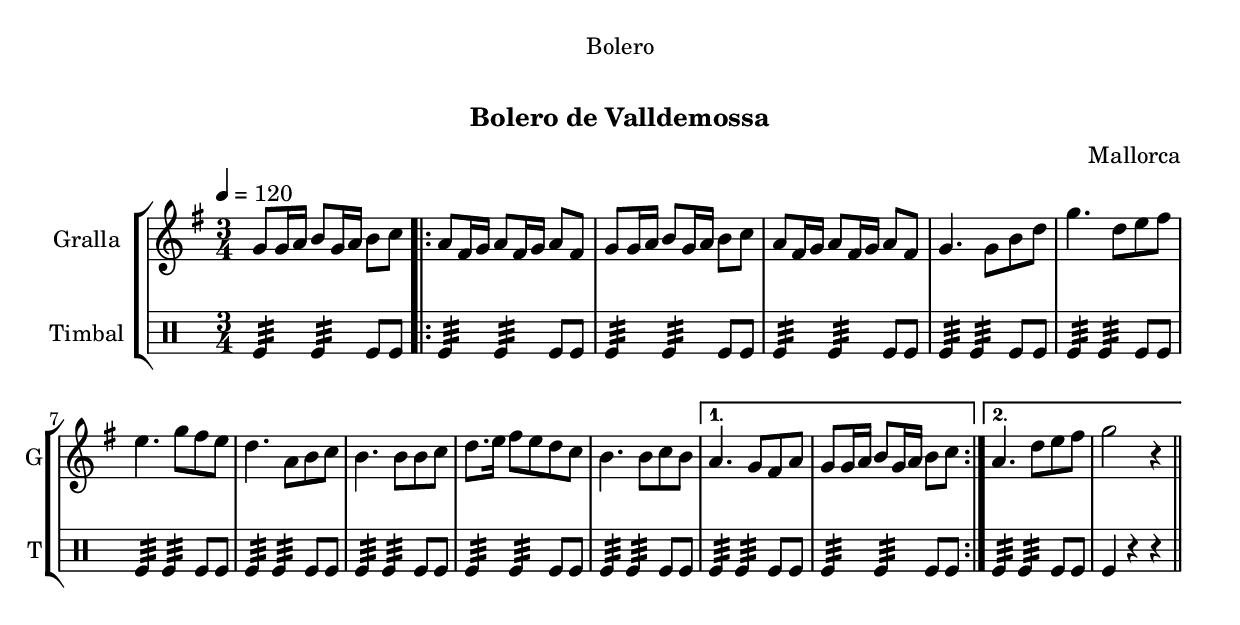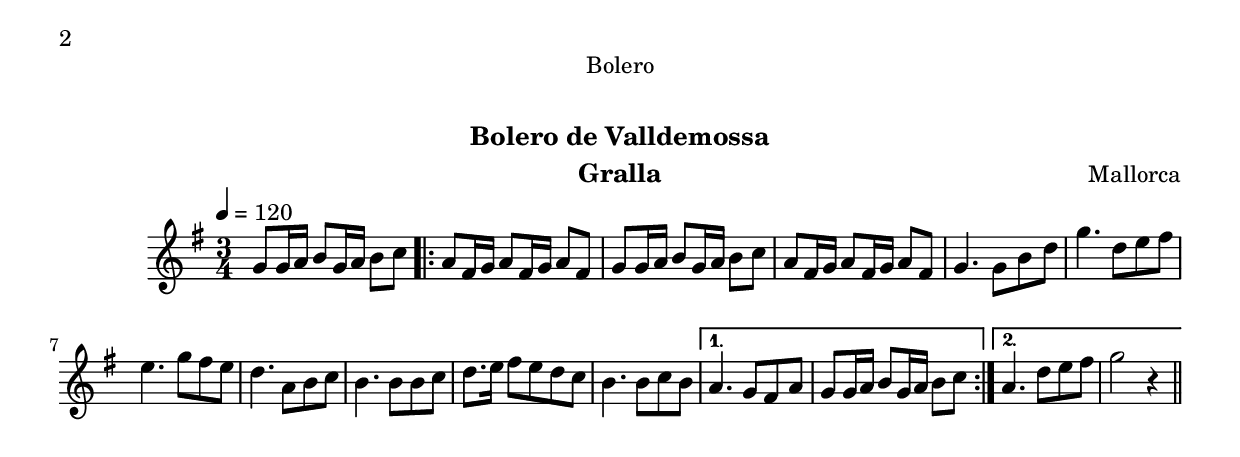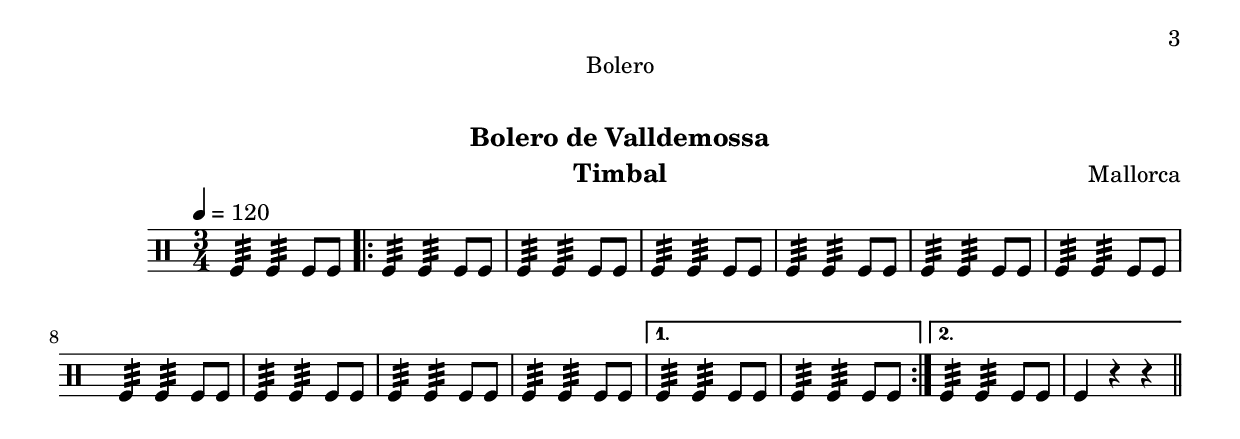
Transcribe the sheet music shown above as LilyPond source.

\version "2.22.1"

\header {
  dedication="Bolero"
  title="    "
  subtitle="Bolero de Valldemossa"
  subsubtitle=""
  poet=""
  meter=""
  piece=""
  composer="Mallorca"
  arranger=""
  opus=""
  instrument=""
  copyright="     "
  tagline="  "
}

liniaroAa =
\relative g'
{
  \tempo 4=120
  \clef treble
  \key g \major
  \time 3/4
  g8 g16 a b8 g16 a b8 c  |
  \repeat volta 2 { a8 fis16 g a8 fis16 g a8 fis  |
  g8 g16 a b8 g16 a b8 c  |
  a8 fis16 g a8 fis16 g a8 fis  |
  %05
  g4. g8 b d  |
  g4. d8 e fis  |
  e4. g8 fis e  |
  d4. a8 b c  |
  b4. b8 b c  |
  %10
  d8. e16 fis8 e d c  |
  b4. b8 c b }
  \alternative { { a4. g8 fis a  |
  g8 g16 a b8 g16 a b8 c }
  { a4. d8 e fis  |
  %15
  g2 r4 } } \bar "||"
}

liniaroAb =
\drummode
{
  \tempo 4=120
  \time 3/4
  tomfl4:32 tomfl:32 tomfl8 tomfl  |
  \repeat volta 2 { tomfl4:32 tomfl:32 tomfl8 tomfl  |
  tomfl4:32 tomfl:32 tomfl8 tomfl  |
  tomfl4:32 tomfl:32 tomfl8 tomfl  |
  %05
  tomfl4:32 tomfl:32 tomfl8 tomfl  |
  tomfl4:32 tomfl:32 tomfl8 tomfl  |
  tomfl4:32 tomfl:32 tomfl8 tomfl  |
  tomfl4:32 tomfl:32 tomfl8 tomfl  |
  tomfl4:32 tomfl:32 tomfl8 tomfl  |
  %10
  tomfl4:32 tomfl:32 tomfl8 tomfl  |
  tomfl4:32 tomfl:32 tomfl8 tomfl }
  \alternative { { tomfl4:32 tomfl:32 tomfl8 tomfl  |
  tomfl4:32 tomfl:32 tomfl8 tomfl }
  { tomfl4:32 tomfl:32 tomfl8 tomfl  |
  %15
  tomfl4 r r } } \bar "||"
}

\bookpart {
  \score {
    \new StaffGroup {
      \override Score.RehearsalMark #'self-alignment-X = #LEFT
      <<
        \new Staff \with {instrumentName = #"Gralla" shortInstrumentName = #"G"} \liniaroAa
        \new DrumStaff \with {instrumentName = #"Timbal" shortInstrumentName = #"T"} \liniaroAb
      >>
    }
    \layout {}
  }
  \score { \unfoldRepeats
    \new StaffGroup {
      \override Score.RehearsalMark #'self-alignment-X = #LEFT
      <<
        \new Staff \with {instrumentName = #"Gralla" shortInstrumentName = #"G"} \liniaroAa
        \new DrumStaff \with {instrumentName = #"Timbal" shortInstrumentName = #"T"} \liniaroAb
      >>
    }
    \midi {
      \set Staff.midiInstrument = "oboe"
      \set DrumStaff.midiInstrument = "drums"
    }
  }
}

\bookpart {
  \header {instrument="Gralla"}
  \score {
    \new StaffGroup {
      \override Score.RehearsalMark #'self-alignment-X = #LEFT
      <<
        \new Staff \liniaroAa
      >>
    }
    \layout {}
  }
  \score { \unfoldRepeats
    \new StaffGroup {
      \override Score.RehearsalMark #'self-alignment-X = #LEFT
      <<
        \new Staff \liniaroAa
      >>
    }
    \midi {
      \set Staff.midiInstrument = "oboe"
      \set DrumStaff.midiInstrument = "drums"
    }
  }
}

\bookpart {
  \header {instrument="Timbal"}
  \score {
    \new StaffGroup {
      \override Score.RehearsalMark #'self-alignment-X = #LEFT
      <<
        \new DrumStaff \liniaroAb
      >>
    }
    \layout {}
  }
  \score { \unfoldRepeats
    \new StaffGroup {
      \override Score.RehearsalMark #'self-alignment-X = #LEFT
      <<
        \new DrumStaff \liniaroAb
      >>
    }
    \midi {
      \set Staff.midiInstrument = "oboe"
      \set DrumStaff.midiInstrument = "drums"
    }
  }
}

